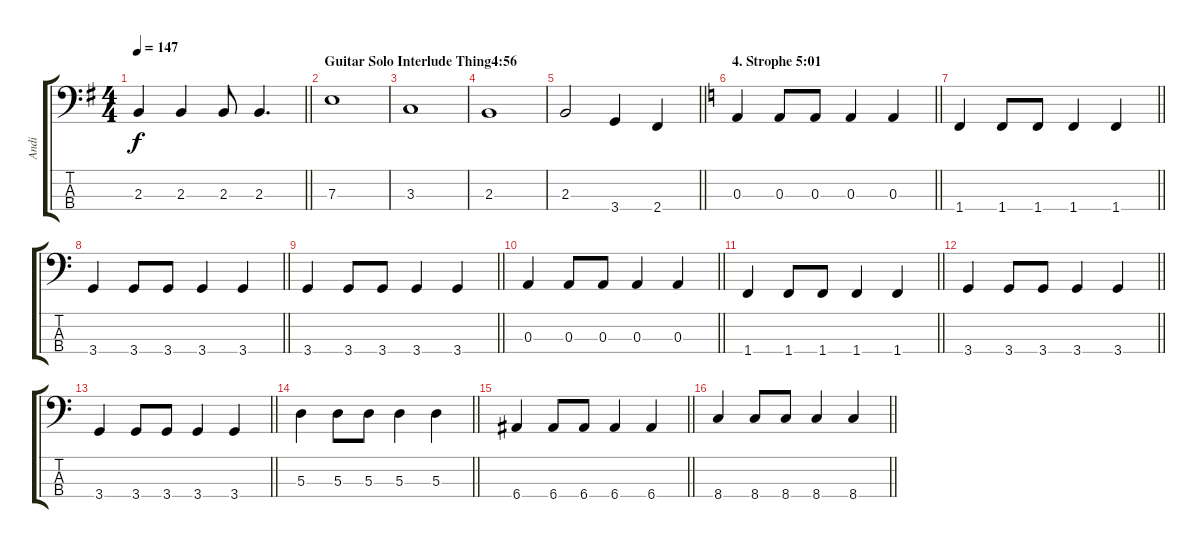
\track ("Andi" "Andi") {instrument electricbassfinger}
\staff {score tabs}
\tuning (G2 D2 A1 E1) {hide}
\ts (4 4)
\tempo 147
\clef f4
\barLineRight lightlight
\ks g
2.3.4{dy f} 2.3.4 2.3.8 2.3.4{d} |
\section ("" "Guitar Solo Interlude Thing4:56")
7.3.1 |
3.3.1 |
2.3.1 |
\barLineRight lightlight
2.3.2 3.4.4 2.4.4 |
\section ("" "4. Strophe 5:01")
\barLineRight lightlight
\ks c
0.3.4 0.3.8 0.3.8 0.3.4 0.3.4 |
\barLineRight lightlight
1.4.4 1.4.8 1.4.8 1.4.4 1.4.4 |
\barLineRight lightlight
3.4.4 3.4.8 3.4.8 3.4.4 3.4.4 |
\barLineRight lightlight
3.4.4 3.4.8 3.4.8 3.4.4 3.4.4 |
\barLineRight lightlight
0.3.4 0.3.8 0.3.8 0.3.4 0.3.4 |
\barLineRight lightlight
1.4.4 1.4.8 1.4.8 1.4.4 1.4.4 |
\barLineRight lightlight
3.4.4 3.4.8 3.4.8 3.4.4 3.4.4 |
\barLineRight lightlight
3.4.4 3.4.8 3.4.8 3.4.4 3.4.4 |
\barLineRight lightlight
5.3.4 5.3.8 5.3.8 5.3.4 5.3.4 |
\barLineRight lightlight
6.4.4 6.4.8 6.4.8 6.4.4 6.4.4 |
\barLineRight lightlight
8.4.4 8.4.8 8.4.8 8.4.4 8.4.4
